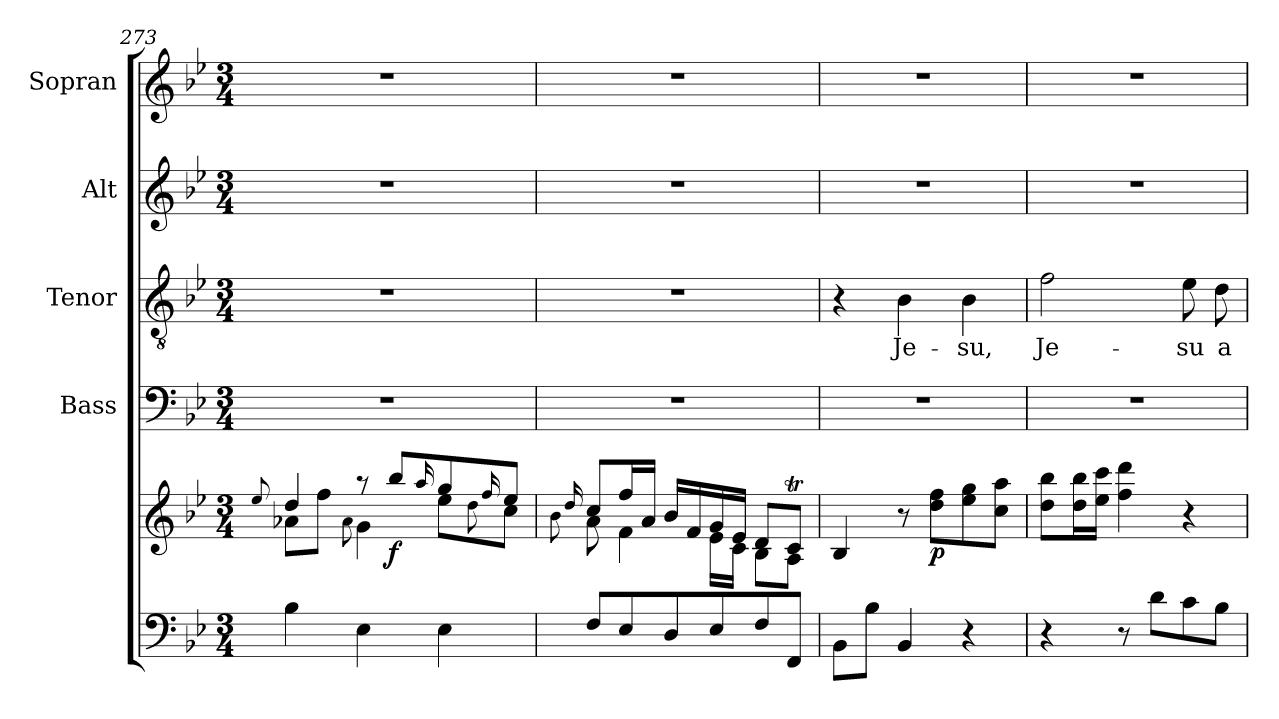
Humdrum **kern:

**kern	**kern	**dynam	**kern	**kern	**text	**kern	**kern
*part5	*part5	*part5	*part4	*part3	*part3	*part2	*part1
*staff6	*staff5	*staff5/6	*staff4	*staff3	*staff3	*staff2	*staff1
*	*	*	*I"Bass	*I"Tenor	*	*I"Alt	*I"Sopran
*	*	*	*I'B.	*I'T.	*	*I'A.	*I'S.
*clefF4	*clefG2	*	*clefF4	*clefGv2	*	*clefG2	*clefG2
*k[b-e-]	*k[b-e-]	*	*k[b-e-]	*k[b-e-]	*	*k[b-e-]	*k[b-e-]
*B-:	*B-:	*	*B-:	*B-:	*	*B-:	*B-:
*M3/4	*M3/4	*	*M3/4	*M3/4	*	*M3/4	*M3/4
=273	=273	=273	=273	=273	=273	=273	=273
.	8qqee-/	.	.	.	.	.	.
*	*^	*	*	*	*	*	*
4B-\	4dd/	8a-X\L	.	2.r	2.r	.	2.r	2.r
.	.	8ff\J	.	.	.	.	.	.
.	.	8qqa-\	.	.	.	.	.	.
4E-\	8raa	4g\	.	.	.	.	.	.
!	!	!	!LO:DY:b	!	!	!	!	!
.	8bb-/L	.	f	.	.	.	.	.
.	16qqaa/	.	.	.	.	.	.	.
4E-\	8gg/	8ee-\L	.	.	.	.	.	.
.	16qqff/	8qqdd\	.	.	.	.	.	.
.	8ee-/J	8cc\J	.	.	.	.	.	.
=274	=274	=274	=274	=274	=274	=274	=274	=274
.	16qqdd/	8qqb-\	.	.	.	.	.	.
8F/L	8cc/L	8a\	.	2.r	2.r	.	2.r	2.r
8E-/	16ff/L	4f\	.	.	.	.	.	.
.	16a/JJ	.	.	.	.	.	.	.
8D/	16b-/LL	.	.	.	.	.	.	.
.	16f/	.	.	.	.	.	.	.
8E-/	16g/	16e-\LL	.	.	.	.	.	.
.	16e-/JJ	16c\JJ	.	.	.	.	.	.
8F/	8d/L	8B-\L	.	.	.	.	.	.
8FF/J	8cT/J	8A\J	.	.	.	.	.	.
*	*v	*v	*	*	*	*	*	*
=275	=275	=275	=275	=275	=275	=275	=275
8BB-\L	4B-/	.	2.r	4r	.	2.r	2.r
8B-\J	.	.	.	.	.	.	.
!	!	!	!	!	!LO:LY:b	!	!
4BB-/	8r	.	.	4B-\	Je-	.	.
!	!	!LO:DY:b	!	!	!	!	!
.	8dd\ 8ff\L	p	.	.	.	.	.
!	!	!	!	!	!LO:LY:b	!	!
4r	8ee-\ 8gg\	.	.	4B-\	-su,	.	.
.	8cc\ 8aa\J	.	.	.	.	.	.
=276	=276	=276	=276	=276	=276	=276	=276
!	!	!	!	!	!LO:LY:b	!	!
4r	8dd\ 8bb-\L	.	2.r	2f\	Je-	2.r	2.r
.	16dd\ 16bb-\L	.	.	.	.	.	.
.	16ee-\ 16ccc\JJ	.	.	.	.	.	.
8r	4ff\ 4ddd\	.	.	.	.	.	.
8d\L	.	.	.	.	.	.	.
!	!	!	!	!	!LO:LY:b	!	!
8c\	4r	.	.	8e-\	-su	.	.
!	!	!	!	!	!LO:LY:b	!	!
8B-\J	.	.	.	8d\	a-	.	.
=	=	=	=	=	=	=	=
*-	*-	*-	*-	*-	*-	*-	*-
